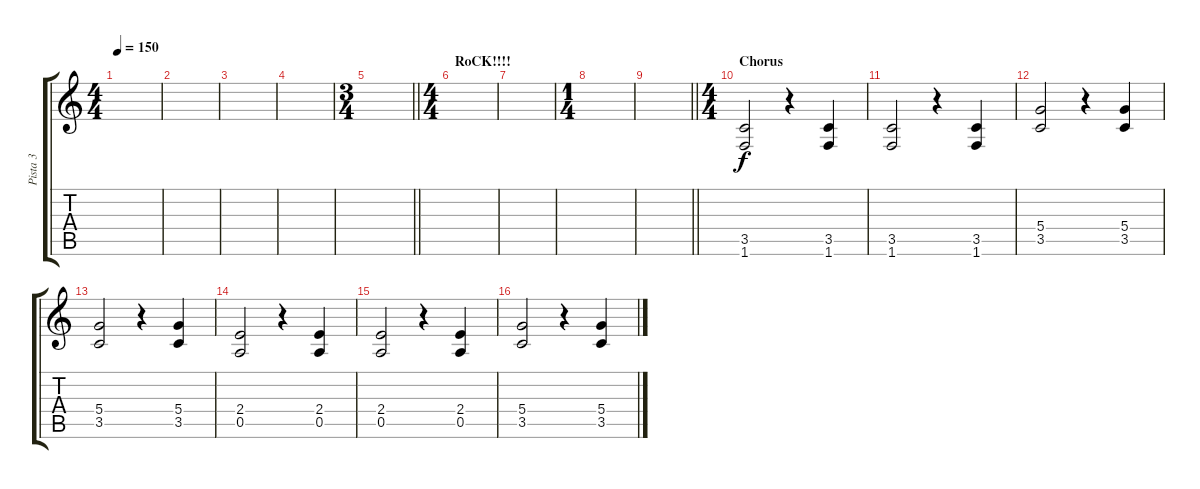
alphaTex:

\track ("Pista 3" "Pista 3") {instrument distortionguitar}
\staff {score tabs}
\tuning (E4 B3 G3 D3 A2 E2) {hide}
\ts (4 4)
\tempo 150
\clef g2
\ks c
|
|
|
|
\ts (3 4)
\barLineRight lightlight
|
\ts (4 4)
\section ("" "RoCK!!!!")
|
|
\ts (1 4)
|
\barLineRight lightlight
|
\ts (4 4)
\section ("" "Chorus")
(3.5 1.6).2 r.4 (3.5 1.6).4 |
(3.5 1.6).2 r.4 (3.5 1.6).4 |
(5.4 3.5).2 r.4 (5.4 3.5).4 |
(5.4 3.5).2 r.4 (5.4 3.5).4 |
(2.4 0.5).2 r.4 (2.4 0.5).4 |
(2.4 0.5).2 r.4 (2.4 0.5).4 |
(5.4 3.5).2 r.4 (5.4 3.5).4
